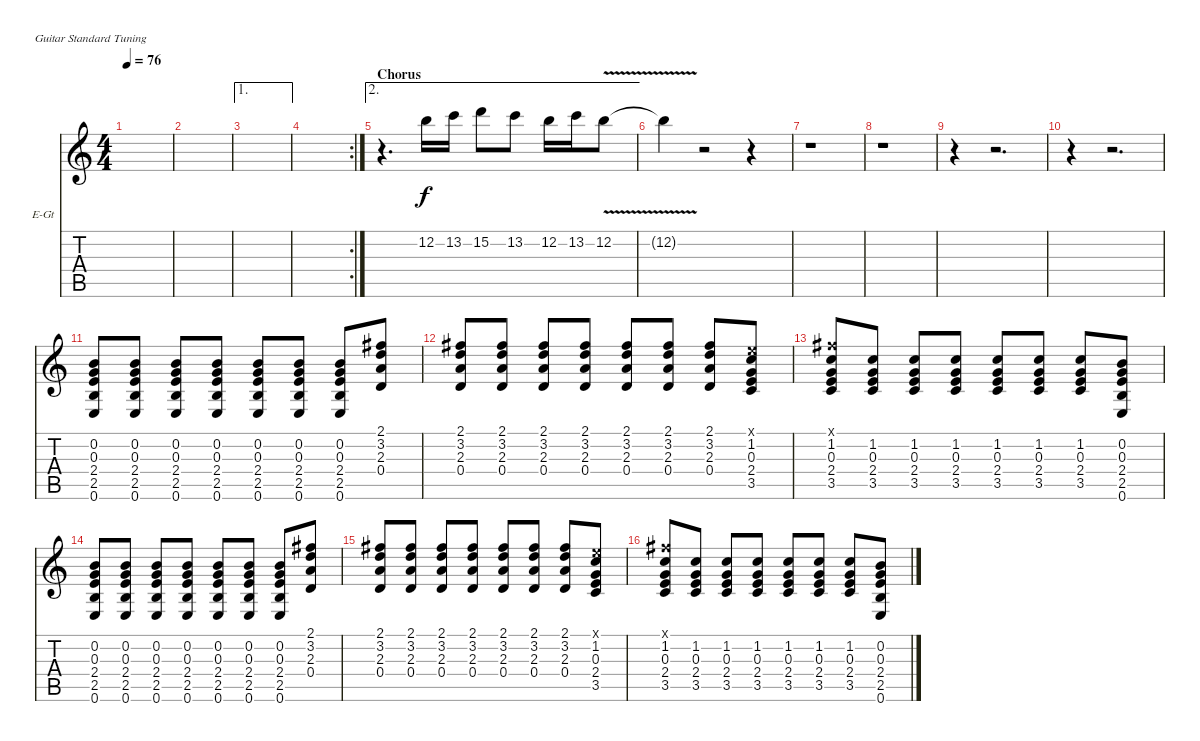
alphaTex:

\defaultSystemsLayout 4
\bracketExtendMode nobrackets
\firstSystemTrackNameOrientation horizontal
\otherSystemsTrackNameOrientation horizontal
\track ("Mike McCready (Clean)" "E-Gt") {instrument electricguitarclean}
\staff {score tabs}
\tuning (E4 B3 G3 D3 A2 E2)
\ts (4 4)
\tempo 76
\clef g2
\ks c
|
|
\ae 1
|
\rc 2
|
\ae 2
\section ("" "Chorus")
r.4{d} 12.2.16 13.2.16 15.2.8 13.2.8 12.2.16 13.2.16 12.2{v}.8 |
12.2{v t}.4 r.2 r.4 |
r.1 |
r.1 |
r.4 r.2{d} |
r.4 r.2{d} |
(0.2 0.3 2.4 2.5 0.6).8 (0.2 0.3 2.4 2.5 0.6).8 (0.2 0.3 2.4 2.5 0.6).8 (0.2 0.3 2.4 2.5 0.6).8 (0.2 0.3 2.4 2.5 0.6).8 (0.2 0.3 2.4 2.5 0.6).8 (0.2 0.3 2.4 2.5 0.6).8 (2.1 3.2 2.3 0.4).8 |
(2.1 3.2 2.3 0.4).8 (2.1 3.2 2.3 0.4).8 (2.1 3.2 2.3 0.4).8 (2.1 3.2 2.3 0.4).8 (2.1 3.2 2.3 0.4).8 (2.1 3.2 2.3 0.4).8 (2.1 3.2 2.3 0.4).8 (0.1{x} 1.2 0.3 2.4 3.5).8 |
(2.1{x} 1.2 0.3 2.4 3.5).8 (1.2 0.3 2.4 3.5).8 (1.2 0.3 2.4 3.5).8 (1.2 0.3 2.4 3.5).8 (1.2 0.3 2.4 3.5).8 (1.2 0.3 2.4 3.5).8 (1.2 0.3 2.4 3.5).8 (0.2 0.3 2.4 2.5 0.6).8 |
(0.2 0.3 2.4 2.5 0.6).8 (0.2 0.3 2.4 2.5 0.6).8 (0.2 0.3 2.4 2.5 0.6).8 (0.2 0.3 2.4 2.5 0.6).8 (0.2 0.3 2.4 2.5 0.6).8 (0.2 0.3 2.4 2.5 0.6).8 (0.2 0.3 2.4 2.5 0.6).8 (2.1 3.2 2.3 0.4).8 |
(2.1 3.2 2.3 0.4).8 (2.1 3.2 2.3 0.4).8 (2.1 3.2 2.3 0.4).8 (2.1 3.2 2.3 0.4).8 (2.1 3.2 2.3 0.4).8 (2.1 3.2 2.3 0.4).8 (2.1 3.2 2.3 0.4).8 (0.1{x} 1.2 0.3 2.4 3.5).8 |
(2.1{x} 1.2 0.3 2.4 3.5).8 (1.2 0.3 2.4 3.5).8 (1.2 0.3 2.4 3.5).8 (1.2 0.3 2.4 3.5).8 (1.2 0.3 2.4 3.5).8 (1.2 0.3 2.4 3.5).8 (1.2 0.3 2.4 3.5).8 (0.2 0.3 2.4 2.5 0.6).8
